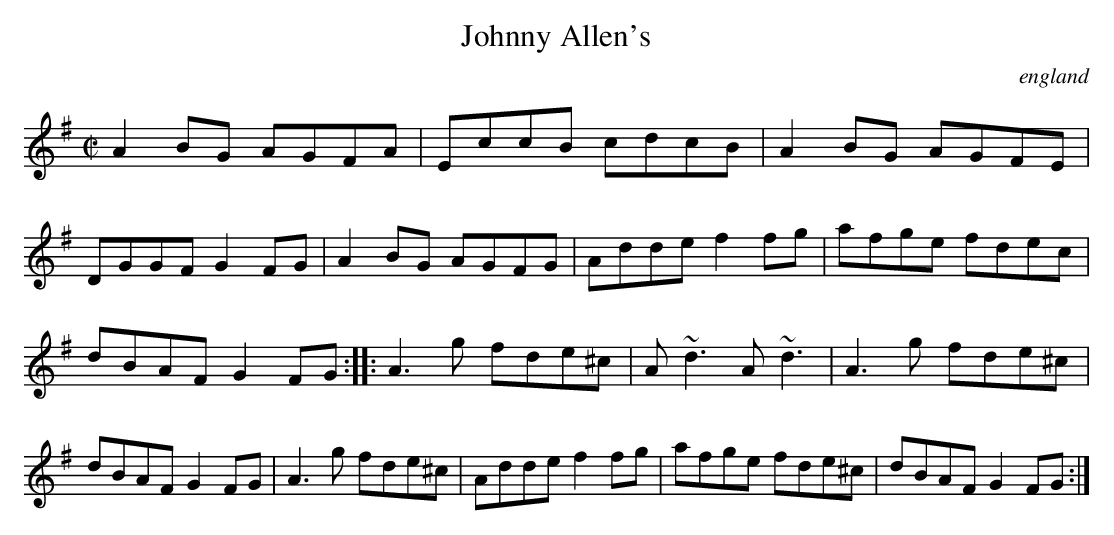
X:1
T:Johnny Allen's
O:england
K:DMix
M:C|
A2BG AGFA|EccB cdcB|A2BG AGFE|DGGF G2FG|A2BG AGFG|Adde f2fg|afge fdec|dBAF G2FG::\
A3g fde^c|A~d3 A~d3|A3g fde^c|dBAF G2FG|A3g fde^c|Adde f2fg|afge fde^c|dBAF G2FG:|
